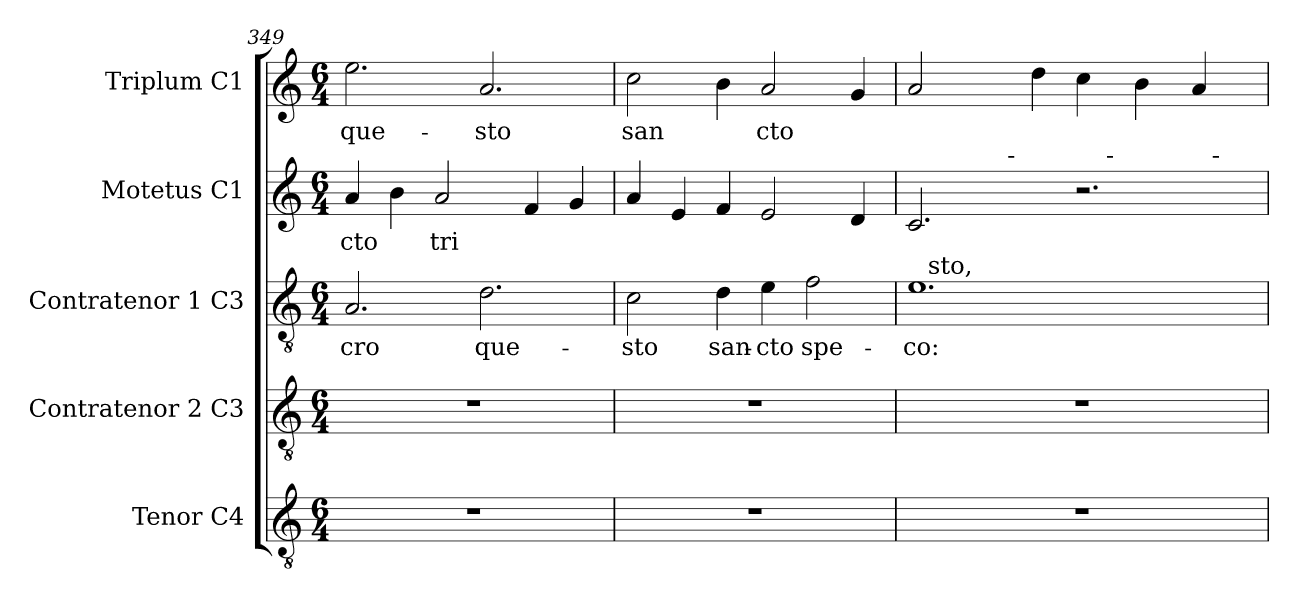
**kern	**kern	**kern	**text	**kern	**text	**kern	**text
*part5	*part4	*part3	*part3	*part2	*part2	*part1	*part1
*staff5	*staff4	*staff3	*staff3	*staff2	*staff2	*staff1	*staff1
*I"Tenor  C4	*I"Contratenor 2  C3	*I"Contratenor 1  C3	*	*I"Motetus  C1	*	*I"Triplum  C1	*
*I'T	*I'Ct2	*I'Ct1	*	*I'Mot	*	*I'Tr	*
*clefGv2	*clefGv2	*clefGv2	*	*clefG2	*	*clefG2	*
*k[]	*k[]	*k[]	*	*k[]	*	*k[]	*
*C:	*C:	*C:	*	*C:	*	*C:	*
*M6/4	*M6/4	*M6/4	*	*M6/4	*	*M6/4	*
=349	=349	=349	=349	=349	=349	=349	=349
!	!	!	!LO:LY:b:cj	!	!LO:LY:b:cj	!	!LO:LY:b:cj
1.r	1.r	2.A/	-cro	4a/	-cto	2.ee\	que-
!	!	!	!	!	!LO:LY:b:cj	!	!
.	.	.	.	4b\	.	.	.
!	!	!	!	!	!LO:LY:b:cj	!	!
.	.	.	.	2a/	tri-	.	.
!	!	!	!LO:LY:b:cj	!	!	!	!LO:LY:b:cj
.	.	2.d\	que-	.	.	2.a/	-sto
!	!	!	!	!	!LO:LY:b:cj	!	!
.	.	.	.	4f/	--	.	.
!	!	!	!	!	!LO:LY:b:cj	!	!
.	.	.	.	4g/	--	.	.
=350	=350	=350	=350	=350	=350	=350	=350
!	!	!	!LO:LY:b:cj	!	!LO:LY:b:cj	!	!LO:LY:b:cj
1.r	1.r	2c\	-sto	4a/	--	2cc\	san-
!	!	!	!	!	!LO:LY:b:cj	!	!
.	.	.	.	4e/	--	.	.
!	!	!	!LO:LY:b:cj	!	!LO:LY:b:cj	!	!LO:LY:b:cj
.	.	4d\	san-	4f/	--	4b\	--
!	!	!	!LO:LY:b:cj	!	!LO:LY:b:cj	!	!LO:LY:b:cj
.	.	4e\	-cto	2e/	--	2a/	-cto
!	!	!	!LO:LY:b:cj	!	!	!	!
.	.	2f\	spe-	.	.	.	.
!	!	!	!	!	!LO:LY:b:cj	!	!LO:LY:b:cj
.	.	.	.	4d/	--	4g/	.
=351	=351	=351	=351	=351	=351	=351	=351
!	!	!	!	!LO:TX:a:t=spe	!	!	!
!	!	!	!LO:LY:b:cj	!	!LO:LY:b:cj	!	!LO:LY:b:cj
*	*	*^	*	*^	*	*	*
*	*	*	*	*	*	*^	*	*	*
*	*	*	*	*	*	*	*^	*	*	*
1.r	1.r	1.e	16ryy	-co:	2.c/	4ryy	2..ryy	1ryy	--	2a/	.
!	!	!	!LO:TX:a:t=sto,	!	!	!	!	!	!	!	!
.	.	.	1ryy	.	.	.	.	.	.	.	.
.	.	.	.	.	.	8ryy	.	.	.	.	.
.	.	.	.	.	.	32ryy	.	.	.	.	.
!	!	!	!	!	!	!LO:TX:a:t=-	!	!	!	!	!
.	.	.	.	.	.	1ryy	.	.	.	.	.
!	!	!	!	!	!	!	!	!	!	!	!LO:LY:b:cj
.	.	.	.	.	.	.	.	.	.	4dd\	.
!	!	!	!	!	!	!	!	!	!	!	!LO:LY:b:cj
.	.	.	.	.	2.r	.	.	.	.	4cc\	.
!	!	!	!	!	!	!	!LO:TX:a:t=-	!	!	!	!
.	.	.	.	.	.	.	2ryy	.	.	.	.
!	!	!	!	!	!	!	!	!	!	!	!LO:LY:b:cj
.	.	.	.	.	.	.	.	4ryy	.	4b\	.
.	.	.	4..ryy	.	.	.	.	.	.	.	.
!	!	!	!	!	!	!	!	!	!	!	!LO:LY:b:cj
.	.	.	.	.	.	.	.	16ryy	.	4a/	.
!	!	!	!	!	!	!	!	!LO:TX:a:t=-	!	!	!
.	.	.	.	.	.	.	.	8.ryy	.	.	.
.	.	.	.	.	.	.	8ryy	.	.	.	.
.	.	.	.	.	.	16.ryy	.	.	.	.	.
*	*	*v	*v	*	*	*	*	*	*	*	*
*	*	*	*	*v	*v	*v	*v	*	*	*
=	=	=	=	=	=	=	=
*-	*-	*-	*-	*-	*-	*-	*-
